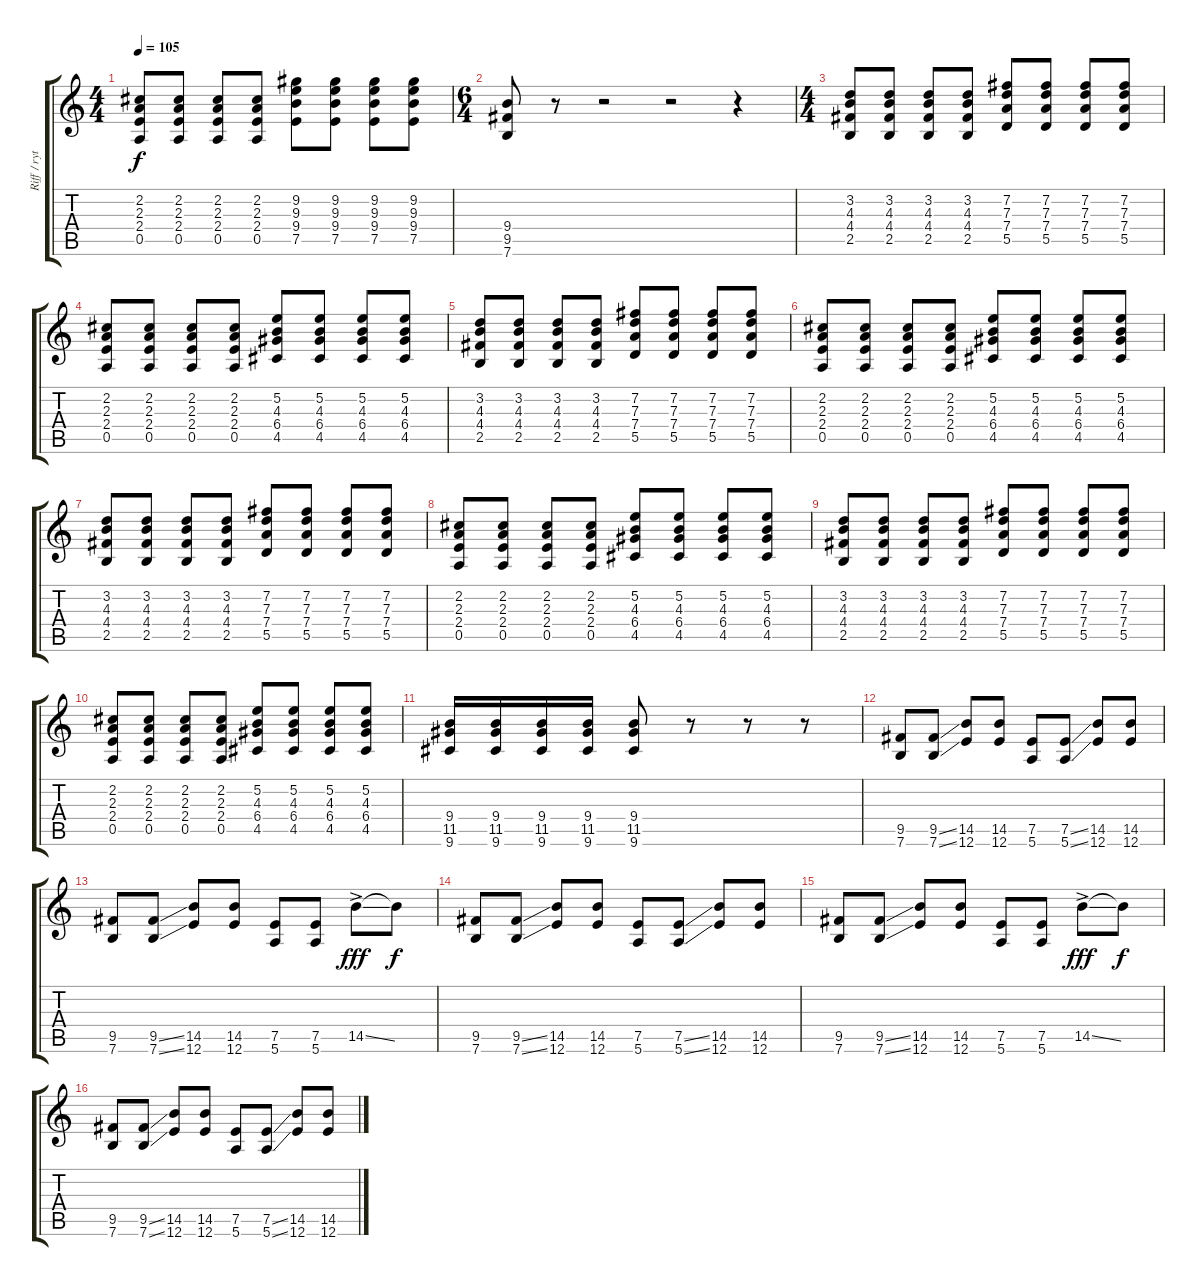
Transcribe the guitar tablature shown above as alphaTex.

\track ("Riff / rythmique" "Riff / ryt") {instrument overdrivenguitar}
\staff {score tabs}
\tuning (E4 B3 G3 D3 A2 E2) {hide}
\ts (4 4)
\tempo 105
\clef g2
\ks c
(2.2 2.3 2.4 0.5).8{dy f} (2.2 2.3 2.4 0.5).8 (2.2 2.3 2.4 0.5).8 (2.2 2.3 2.4 0.5).8 (9.2 9.3 9.4 7.5).8 (9.2 9.3 9.4 7.5).8 (9.2 9.3 9.4 7.5).8 (9.2 9.3 9.4 7.5).8 |
\ts (6 4)
(9.4 9.5 7.6).8 r.8 r.2 r.2 r.4 |
\ts (4 4)
(3.2 4.3 4.4 2.5).8 (3.2 4.3 4.4 2.5).8 (3.2 4.3 4.4 2.5).8 (3.2 4.3 4.4 2.5).8 (7.2 7.3 7.4 5.5).8 (7.2 7.3 7.4 5.5).8 (7.2 7.3 7.4 5.5).8 (7.2 7.3 7.4 5.5).8 |
(2.2 2.3 2.4 0.5).8 (2.2 2.3 2.4 0.5).8 (2.2 2.3 2.4 0.5).8 (2.2 2.3 2.4 0.5).8 (5.2 4.3 6.4 4.5).8 (5.2 4.3 6.4 4.5).8 (5.2 4.3 6.4 4.5).8 (5.2 4.3 6.4 4.5).8 |
(3.2 4.3 4.4 2.5).8 (3.2 4.3 4.4 2.5).8 (3.2 4.3 4.4 2.5).8 (3.2 4.3 4.4 2.5).8 (7.2 7.3 7.4 5.5).8 (7.2 7.3 7.4 5.5).8 (7.2 7.3 7.4 5.5).8 (7.2 7.3 7.4 5.5).8 |
(2.2 2.3 2.4 0.5).8 (2.2 2.3 2.4 0.5).8 (2.2 2.3 2.4 0.5).8 (2.2 2.3 2.4 0.5).8 (5.2 4.3 6.4 4.5).8 (5.2 4.3 6.4 4.5).8 (5.2 4.3 6.4 4.5).8 (5.2 4.3 6.4 4.5).8 |
(3.2 4.3 4.4 2.5).8 (3.2 4.3 4.4 2.5).8 (3.2 4.3 4.4 2.5).8 (3.2 4.3 4.4 2.5).8 (7.2 7.3 7.4 5.5).8 (7.2 7.3 7.4 5.5).8 (7.2 7.3 7.4 5.5).8 (7.2 7.3 7.4 5.5).8 |
(2.2 2.3 2.4 0.5).8 (2.2 2.3 2.4 0.5).8 (2.2 2.3 2.4 0.5).8 (2.2 2.3 2.4 0.5).8 (5.2 4.3 6.4 4.5).8 (5.2 4.3 6.4 4.5).8 (5.2 4.3 6.4 4.5).8 (5.2 4.3 6.4 4.5).8 |
(3.2 4.3 4.4 2.5).8 (3.2 4.3 4.4 2.5).8 (3.2 4.3 4.4 2.5).8 (3.2 4.3 4.4 2.5).8 (7.2 7.3 7.4 5.5).8 (7.2 7.3 7.4 5.5).8 (7.2 7.3 7.4 5.5).8 (7.2 7.3 7.4 5.5).8 |
(2.2 2.3 2.4 0.5).8 (2.2 2.3 2.4 0.5).8 (2.2 2.3 2.4 0.5).8 (2.2 2.3 2.4 0.5).8 (5.2 4.3 6.4 4.5).8 (5.2 4.3 6.4 4.5).8 (5.2 4.3 6.4 4.5).8 (5.2 4.3 6.4 4.5).8 |
(9.4 11.5 9.6).16 (9.4 11.5 9.6).16 (9.4 11.5 9.6).16 (9.4 11.5 9.6).16 (9.4 11.5 9.6).8 r.8 r.8 r.8 |
(9.5 7.6).8 (9.5{ss} 7.6{ss}).8 (14.5 12.6).8 (14.5 12.6).8 (7.5 5.6).8 (7.5{ss} 5.6{ss}).8 (14.5 12.6).8 (14.5 12.6).8 |
(9.5 7.6).8 (9.5{ss} 7.6{ss}).8 (14.5 12.6).8 (14.5 12.6).8 (7.5 5.6).8 (7.5 5.6).8 14.5{ss ac}.8{dy fff} 14.5{t}.8{dy f} |
(9.5 7.6).8 (9.5{ss} 7.6{ss}).8 (14.5 12.6).8 (14.5 12.6).8 (7.5 5.6).8 (7.5{ss} 5.6{ss}).8 (14.5 12.6).8 (14.5 12.6).8 |
(9.5 7.6).8 (9.5{ss} 7.6{ss}).8 (14.5 12.6).8 (14.5 12.6).8 (7.5 5.6).8 (7.5 5.6).8 14.5{ss ac}.8{dy fff} 14.5{t}.8{dy f} |
(9.5 7.6).8 (9.5{ss} 7.6{ss}).8 (14.5 12.6).8 (14.5 12.6).8 (7.5 5.6).8 (7.5{ss} 5.6{ss}).8 (14.5 12.6).8 (14.5 12.6).8
